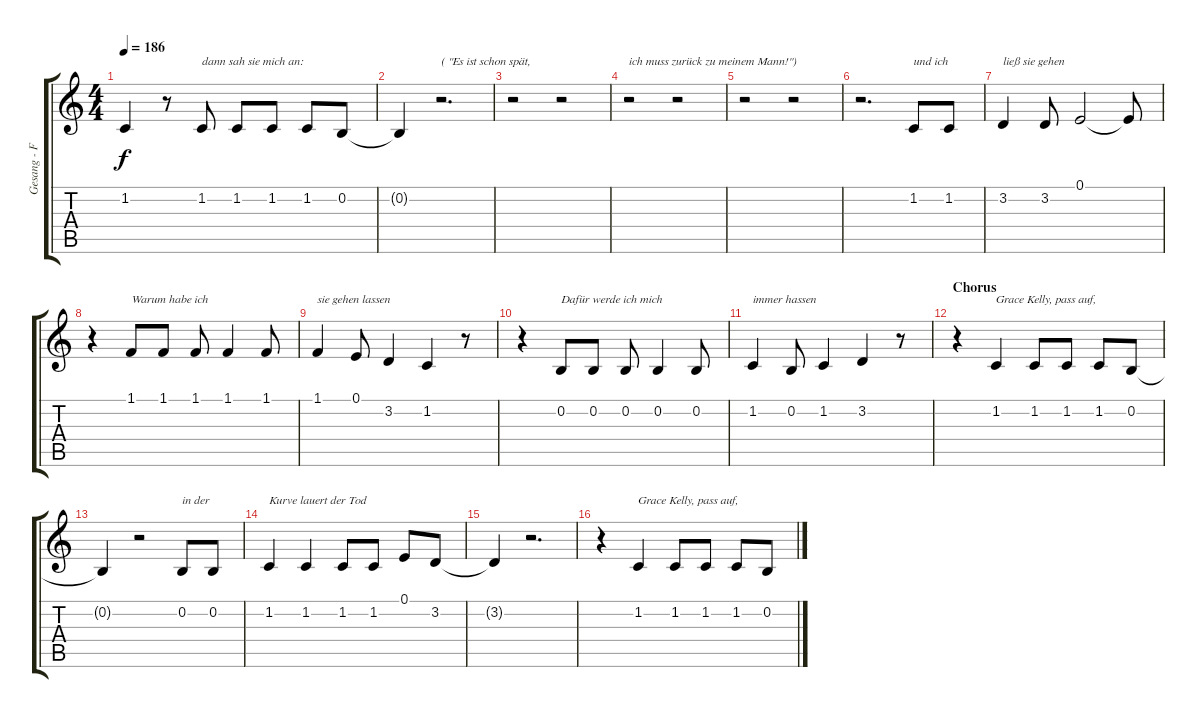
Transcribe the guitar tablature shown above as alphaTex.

\track ("Gesang - Farin Urlaub" "Gesang - F") {instrument lead8bassandlead}
\staff {score tabs}
\tuning (E4 B3 G3 D3 A2 E2) {hide}
\ts (4 4)
\tempo 186
\clef g2
\ks c
1.2{t}.4{dy f} r.8 1.2.8{txt "dann sah sie mich an:"} 1.2.8 1.2.8 1.2.8 0.2.8 |
0.2{t}.4 r.2{d txt "( \"Es ist schon spät,"} |
r.2 r.2 |
r.2{txt "ich muss zurück zu meinem Mann!\")"} r.2 |
r.2 r.2 |
r.2{d} 1.2.8{txt "und ich"} 1.2.8 |
3.2.4{txt "ließ sie gehen"} 3.2.8 0.1.2 0.1{t}.8 |
r.4 1.1.8{txt "Warum habe ich"} 1.1.8 1.1.8 1.1.4 1.1.8 |
1.1.4{txt "sie gehen lassen"} 0.1.8 3.2.4 1.2.4 r.8 |
r.4 0.2.8{txt "Dafür werde ich mich"} 0.2.8 0.2.8 0.2.4 0.2.8 |
1.2.4{txt "immer hassen"} 0.2.8 1.2.4 3.2.4 r.8 |
\section ("" "Chorus")
r.4 1.2.4{txt "Grace Kelly, pass auf,"} 1.2.8 1.2.8 1.2.8 0.2.8 |
0.2{t}.4 r.2 0.2.8{txt "in der"} 0.2.8 |
1.2.4{txt "Kurve lauert der Tod"} 1.2.4 1.2.8 1.2.8 0.1.8 3.2.8 |
3.2{t}.4 r.2{d} |
r.4 1.2.4{txt "Grace Kelly, pass auf,"} 1.2.8 1.2.8 1.2.8 0.2.8
